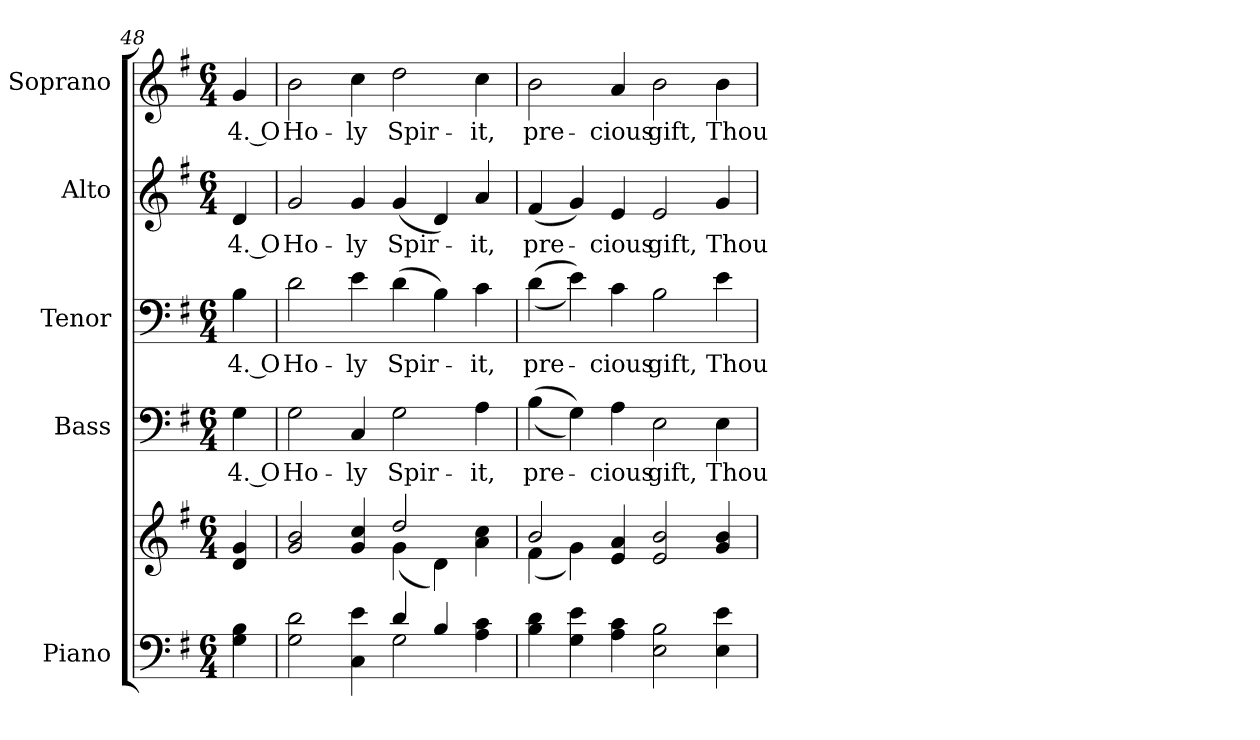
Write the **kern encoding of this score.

**kern	**kern	**kern	**text	**kern	**text	**kern	**text	**kern	**text
*part5	*part5	*part4	*part4	*part3	*part3	*part2	*part2	*part1	*part1
*staff6	*staff5	*staff4	*staff4	*staff3	*staff3	*staff2	*staff2	*staff1	*staff1
*I"Piano	*	*I"Bass	*	*I"Tenor	*	*I"Alto	*	*I"Soprano	*
*I'Pno.	*	*I'B.	*	*I'T.	*	*I'A.	*	*I'S.	*
*clefF4	*clefG2	*clefF4	*	*clefF4	*	*clefG2	*	*clefG2	*
*k[f#]	*k[f#]	*k[f#]	*	*k[f#]	*	*k[f#]	*	*k[f#]	*
*G:	*G:	*G:	*	*G:	*	*G:	*	*G:	*
*M6/4	*M6/4	*M6/4	*	*M6/4	*	*M6/4	*	*M6/4	*
=48	=48	=48	=48	=48	=48	=48	=48	=48	=48
!	!	!	!LO:LY:b:color=#000000	!	!	!	!	!	!
!	!	!	!	!	!LO:LY:b:color=#000000	!	!	!	!
!	!	!	!	!	!	!	!LO:LY:b:color=#000000	!	!
!	!	!	!	!	!	!	!	!	!LO:LY:b:color=#000000
4Gi\ 4Bi	4di/ 4gi	4Gi\	4. O	4Bi\	4. O	4di/	4. O	4gi/	4. O
=49	=49	=49	=49	=49	=49	=49	=49	=49	=49
*^	*^	*	*	*	*	*	*	*	*
!	!	!	!	!	!LO:LY:b:color=#000000	!	!	!	!	!	!
!	!	!	!	!	!	!	!LO:LY:b:color=#000000	!	!	!	!
!	!	!	!	!	!	!	!	!	!LO:LY:b:color=#000000	!	!
!	!	!	!	!	!	!	!	!	!	!	!LO:LY:b:color=#000000
2Gi\ 2di	2.ryy	2gi/ 2bi	2.ryy	2Gi\	Ho-	2di\	Ho-	2gi/	Ho-	2bi\	Ho-
!	!	!	!	!	!LO:LY:b:color=#000000	!	!	!	!	!	!
!	!	!	!	!	!	!	!LO:LY:b:color=#000000	!	!	!	!
!	!	!	!	!	!	!	!	!	!LO:LY:b:color=#000000	!	!
!	!	!	!	!	!	!	!	!	!	!	!LO:LY:b:color=#000000
4Ci\ 4ei	.	4gi/ 4cci	.	4Ci/	-ly	4ei\	-ly	4gi/	-ly	4cci\	-ly
!	!	!	!	!	!LO:LY:b:color=#000000	!	!	!	!	!	!
!	!	!	!	!	!	!	!LO:LY:b:color=#000000	!	!	!	!
!	!	!	!	!	!	!	!	!	!LO:LY:b:color=#000000	!	!
!	!	!	!	!	!	!	!	!	!	!	!LO:LY:b:color=#000000
4di/	2Gi\	2ddi/	(4gi\	2Gi\	Spir-	(4di\	Spir-	(4gi/	Spir-	2ddi\	Spir-
4Bi/	.	.	4di\)	.	.	4Bi\)	.	4di/)	.	.	.
!	!	!	!	!	!LO:LY:b:color=#000000	!	!	!	!	!	!
!	!	!	!	!	!	!	!LO:LY:b:color=#000000	!	!	!	!
!	!	!	!	!	!	!	!	!	!LO:LY:b:color=#000000	!	!
!	!	!	!	!	!	!	!	!	!	!	!LO:LY:b:color=#000000
4Ai\ 4ci	4ryy	4ai\ 4cci	4ryy	4Ai\	-it,	4ci\	-it,	4ai/	-it,	4cci\	-it,
*v	*v	*	*	*	*	*	*	*	*	*	*
!!LO:PB:g=z
=50	=50	=50	=50	=50	=50	=50	=50	=50	=50	=50
*^	*	*	*	*	*	*	*	*	*	*
!	!	!	!	!	!LO:LY:b:color=#000000	!	!	!	!	!	!
*v	*v	*	*	*	*	*	*	*	*	*	*
*^	*	*	*	*	*	*	*	*	*	*
!	!	!	!	!	!	!	!LO:LY:b:color=#000000	!	!	!	!
*v	*v	*	*	*	*	*	*	*	*	*	*
*^	*	*	*	*	*	*	*	*	*	*
!	!	!	!	!	!	!	!	!	!LO:LY:b:color=#000000	!	!
*v	*v	*	*	*	*	*	*	*	*	*	*
*^	*	*	*	*	*	*	*	*	*	*
!	!	!	!	!	!	!	!	!	!	!	!LO:LY:b:color=#000000
*v	*v	*	*	*	*	*	*	*	*	*	*
4Bi\ 4di	2bi/	(4f#i\	((4Bi\	pre-	((4di\	pre-	(4f#i/	pre-	2bi\	pre-
4Gi\ 4ei	.	4gi\)	4Gi\))	.	4ei\))	.	4gi/)	.	.	.
!	!	!	!	!LO:LY:b:color=#000000	!	!	!	!	!	!
!	!	!	!	!	!	!LO:LY:b:color=#000000	!	!	!	!
!	!	!	!	!	!	!	!	!LO:LY:b:color=#000000	!	!
!	!	!	!	!	!	!	!	!	!	!LO:LY:b:color=#000000
4Ai\ 4ci	4ei/ 4ai	4ryy	4Ai\	-cious	4ci\	-cious	4ei/	-cious	4ai/	-cious
!	!	!	!	!LO:LY:b:color=#000000	!	!	!	!	!	!
!	!	!	!	!	!	!LO:LY:b:color=#000000	!	!	!	!
!	!	!	!	!	!	!	!	!LO:LY:b:color=#000000	!	!
!	!	!	!	!	!	!	!	!	!	!LO:LY:b:color=#000000
2Ei\ 2Bi	2ei/ 2bi	2.ryy	2Ei\	gift,	2Bi\	gift,	2ei/	gift,	2bi\	gift,
!	!	!	!	!LO:LY:b:color=#000000	!	!	!	!	!	!
!	!	!	!	!	!	!LO:LY:b:color=#000000	!	!	!	!
!	!	!	!	!	!	!	!	!LO:LY:b:color=#000000	!	!
!	!	!	!	!	!	!	!	!	!	!LO:LY:b:color=#000000
4Ei\ 4ei	4gi/ 4bi	.	4Ei\	Thou	4ei\	Thou	4gi/	Thou	4bi\	Thou
*	*v	*v	*	*	*	*	*	*	*	*
=	=	=	=	=	=	=	=	=	=
*-	*-	*-	*-	*-	*-	*-	*-	*-	*-
